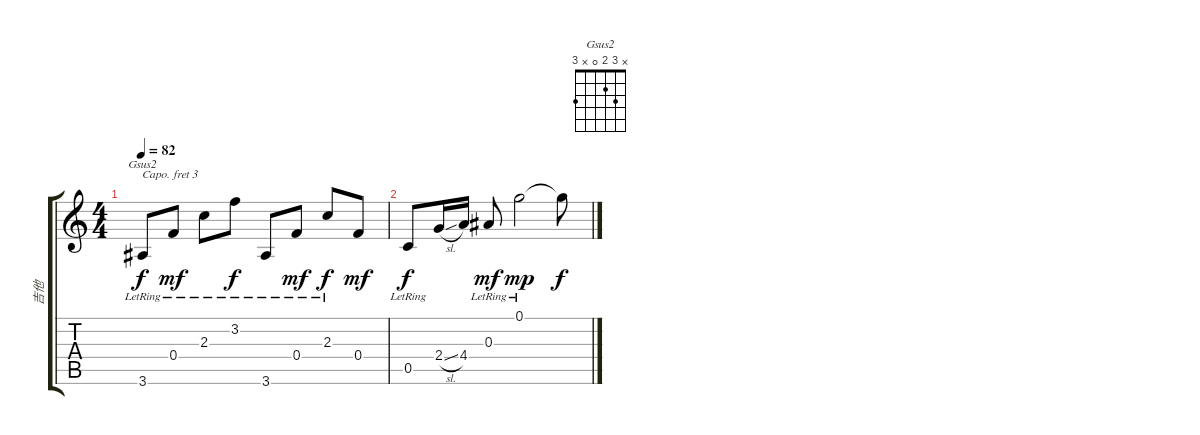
\track ("吉他" "吉他") {instrument acousticguitarnylon}
\staff {score tabs}
\capo 3
\tuning (E4 B3 G3 D3 A2 E2) {hide}
\chord ("Gsus2" x 3 2 0 x 3)
\ts (4 4)
\tempo 82
\clef g2
\ks c
3.6{lr}.8{ch "Gsus2" dy f} 0.4{lr}.8{dy mf} 2.3{lr}.8 3.2{lr}.8{dy f} 3.6{lr}.8 0.4{lr}.8{dy mf} 2.3{lr}.8{dy f} 0.4.8{dy mf} |
0.5{lr}.8{dy f} 2.4{sl}.16 4.4.16 0.3{lr}.8{dy mf} 0.1{lr}.2{dy mp} 0.1{t}.8{dy f}
